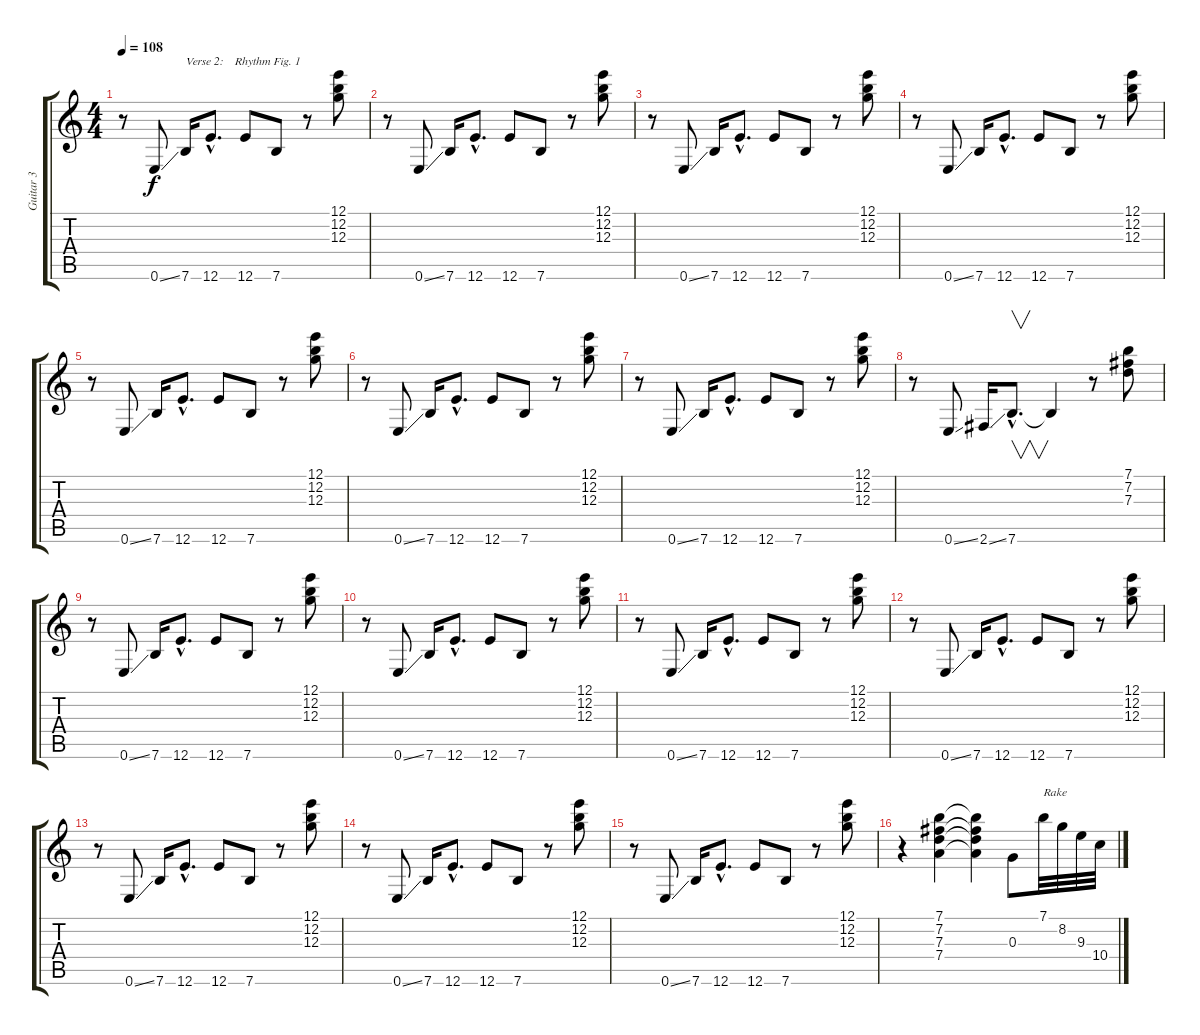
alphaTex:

\track ("Guitar 3" "Guitar 3") {instrument overdrivenguitar}
\staff {score tabs}
\tuning (E4 B3 G3 D3 A2 E2) {hide}
\ts (4 4)
\tempo 108
\clef g2
\ks c
r.8{dy f} 0.6{ss}.8 7.6.16{txt "Verse 2:    Rhythm Fig. 1"} 12.6{hac}.8{d} 12.6.8 7.6.8 r.8 (12.1 12.2 12.3).8 |
r.8 0.6{ss}.8 7.6.16 12.6{hac}.8{d} 12.6.8 7.6.8 r.8 (12.1 12.2 12.3).8 |
r.8 0.6{ss}.8 7.6.16 12.6{hac}.8{d} 12.6.8 7.6.8 r.8 (12.1 12.2 12.3).8 |
r.8 0.6{ss}.8 7.6.16 12.6{hac}.8{d} 12.6.8 7.6.8 r.8 (12.1 12.2 12.3).8 |
r.8 0.6{ss}.8 7.6.16 12.6{hac}.8{d} 12.6.8 7.6.8 r.8 (12.1 12.2 12.3).8 |
r.8 0.6{ss}.8 7.6.16 12.6{hac}.8{d} 12.6.8 7.6.8 r.8 (12.1 12.2 12.3).8 |
r.8 0.6{ss}.8 7.6.16 12.6{hac}.8{d} 12.6.8 7.6.8 r.8 (12.1 12.2 12.3).8 |
r.8 0.6{ss}.8 2.6{ss}.16 7.6{hac}.8{v d} 7.6{t}.4 r.8 (7.1 7.2 7.3).8 |
r.8 0.6{ss}.8 7.6.16 12.6{hac}.8{d} 12.6.8 7.6.8 r.8 (12.1 12.2 12.3).8 |
r.8 0.6{ss}.8 7.6.16 12.6{hac}.8{d} 12.6.8 7.6.8 r.8 (12.1 12.2 12.3).8 |
r.8 0.6{ss}.8 7.6.16 12.6{hac}.8{d} 12.6.8 7.6.8 r.8 (12.1 12.2 12.3).8 |
r.8 0.6{ss}.8 7.6.16 12.6{hac}.8{d} 12.6.8 7.6.8 r.8 (12.1 12.2 12.3).8 |
r.8 0.6{ss}.8 7.6.16 12.6{hac}.8{d} 12.6.8 7.6.8 r.8 (12.1 12.2 12.3).8 |
r.8 0.6{ss}.8 7.6.16 12.6{hac}.8{d} 12.6.8 7.6.8 r.8 (12.1 12.2 12.3).8 |
r.8 0.6{ss}.8 7.6.16 12.6{hac}.8{d} 12.6.8 7.6.8 r.8 (12.1 12.2 12.3).8 |
r.4 (7.1 7.2 7.3 7.4).4 (7.1{t} 7.2{t} 7.3{t} 7.4{t}).4 0.3.8 7.1.32{txt "Rake"} 8.2.32 9.3.32 10.4.32
